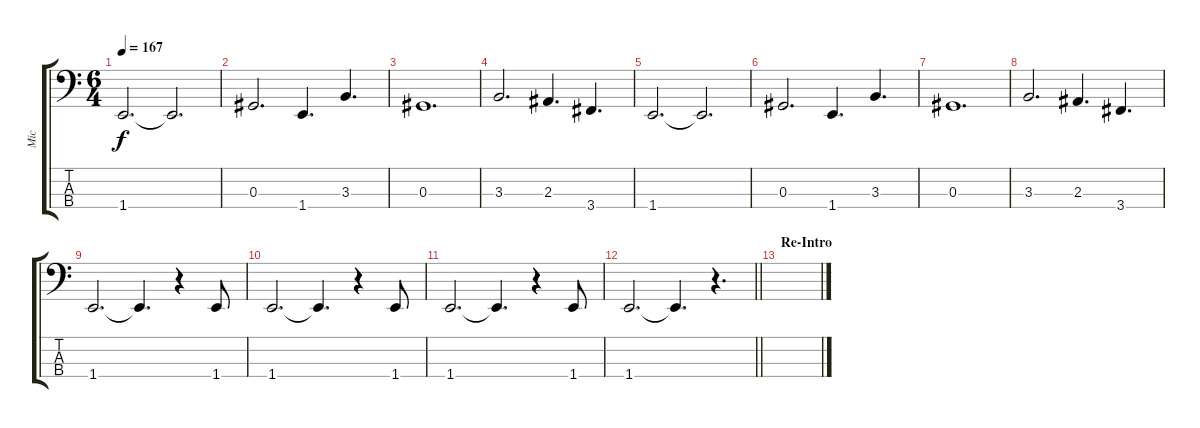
\track ("Mic" "Mic") {instrument electricbassfinger}
\staff {score tabs}
\tuning (Gb2 Db2 Ab1 Eb1) {hide}
\ts (6 4)
\tempo 167
\clef f4
\ks c
1.4.2{d dy f} 1.4{t}.2{d} |
0.3.2{d} 1.4.4{d} 3.3.4{d} |
0.3.1{d} |
3.3.2{d} 2.3.4{d} 3.4.4{d} |
1.4.2{d} 1.4{t}.2{d} |
0.3.2{d} 1.4.4{d} 3.3.4{d} |
0.3.1{d} |
3.3.2{d} 2.3.4{d} 3.4.4{d} |
1.4.2{d} 1.4{t}.4{d} r.4 1.4.8 |
1.4.2{d} 1.4{t}.4{d} r.4 1.4.8 |
1.4.2{d} 1.4{t}.4{d} r.4 1.4.8 |
\barLineRight lightlight
1.4.2{d} 1.4{t}.4{d} r.4{d} |
\section ("" "Re-Intro")
